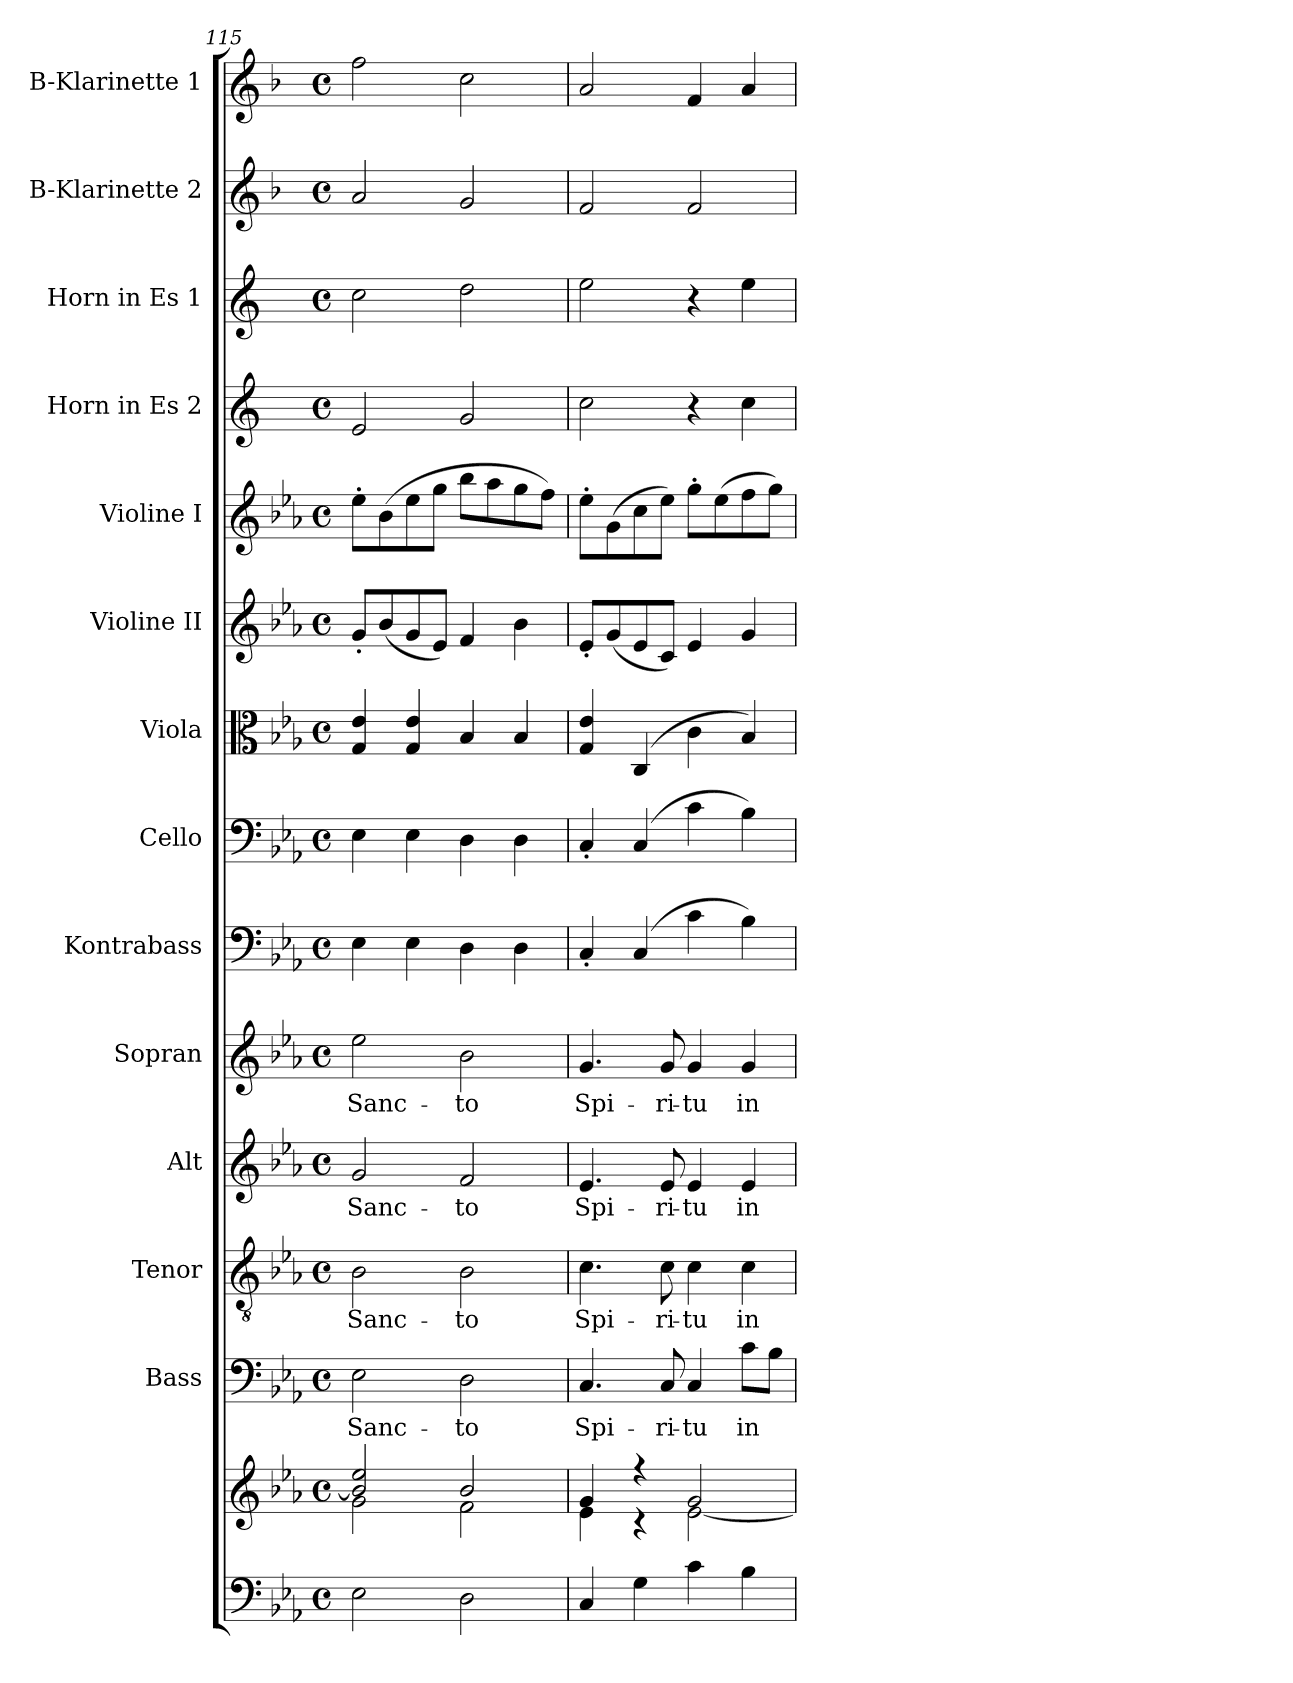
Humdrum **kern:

**kern	**kern	**kern	**text	**kern	**text	**kern	**text	**kern	**text	**kern	**kern	**kern	**kern	**kern	**kern	**kern	**kern	**kern
*part14	*part14	*part13	*part13	*part12	*part12	*part11	*part11	*part10	*part10	*part9	*part8	*part7	*part6	*part5	*part4	*part3	*part2	*part1
*staff15	*staff14	*staff13	*staff13	*staff12	*staff12	*staff11	*staff11	*staff10	*staff10	*staff9	*staff8	*staff7	*staff6	*staff5	*staff4	*staff3	*staff2	*staff1
*	*	*I"Bass	*	*I"Tenor	*	*I"Alt	*	*I"Sopran	*	*I"Kontrabass	*I"Cello	*I"Viola	*I"Violine II	*I"Violine I	*I"Horn in Es 2	*I"Horn in Es 1	*I"B-Klarinette 2	*I"B-Klarinette 1
*	*	*I'B.	*	*I'T.	*	*I'A.	*	*I'S.	*	*I'Kb.	*	*I'Vla.	*I'Vl. II	*I'Vl. I	*I'Hrn. 2	*I'Hrn. 1	*I'Kl. 2	*I'Kl. 1
*clefF4	*clefG2	*clefF4	*	*clefGv2	*	*clefG2	*	*clefG2	*	*clefF4	*clefF4	*clefC3	*clefG2	*clefG2	*clefG2	*clefG2	*clefG2	*clefG2
*	*	*	*	*	*	*	*	*	*	*ITrd7c12	*	*	*	*	*ITrd5c9	*ITrd5c9	*ITrd1c2	*ITrd1c2
*k[b-e-a-]	*k[b-e-a-]	*k[b-e-a-]	*	*k[b-e-a-]	*	*k[b-e-a-]	*	*k[b-e-a-]	*	*k[b-e-a-]	*k[b-e-a-]	*k[b-e-a-]	*k[b-e-a-]	*k[b-e-a-]	*k[b-e-a-]	*k[b-e-a-]	*k[b-e-a-]	*k[b-e-a-]
*E-:	*E-:	*E-:	*	*E-:	*	*E-:	*	*E-:	*	*E-:	*E-:	*E-:	*E-:	*E-:	*E-:	*E-:	*E-:	*E-:
*M4/4	*M4/4	*M4/4	*	*M4/4	*	*M4/4	*	*M4/4	*	*M4/4	*M4/4	*M4/4	*M4/4	*M4/4	*M4/4	*M4/4	*M4/4	*M4/4
*met(c)	*met(c)	*met(c)	*	*met(c)	*	*met(c)	*	*met(c)	*	*met(c)	*met(c)	*met(c)	*met(c)	*met(c)	*met(c)	*met(c)	*met(c)	*met(c)
=115	=115	=115	=115	=115	=115	=115	=115	=115	=115	=115	=115	=115	=115	=115	=115	=115	=115	=115
*	*^	*	*	*	*	*	*	*	*	*	*	*	*	*	*	*	*	*
!	!	!	!	!LO:LY:b	!	!LO:LY:b	!	!LO:LY:b	!	!LO:LY:b	!	!	!	!	!	!	!	!	!
2E-\	2b-/] 2ee-/	2g\	2E-\	Sanc-	2B-\	Sanc-	2g/	Sanc-	2ee-\	Sanc-	4EE-\	4E-\	4G/ 4e-/	8g'</L	8ee-'>\L	2G/	2e-\	2g/	2ee-\
.	.	.	.	.	.	.	.	.	.	.	.	.	.	(<8b-/	(>8b-\	.	.	.	.
.	.	.	.	.	.	.	.	.	.	.	4EE-\	4E-\	4G/ 4e-/	8g/	8ee-\	.	.	.	.
.	.	.	.	.	.	.	.	.	.	.	.	.	.	8e-/J)	8gg\J	.	.	.	.
!	!	!	!	!LO:LY:b	!	!LO:LY:b	!	!LO:LY:b	!	!LO:LY:b	!	!	!	!	!	!	!	!	!
2D\	2b-/	2f\	2D\	-to	2B-\	-to	2f/	-to	2b-\	-to	4DD\	4D\	4B-/	4f/	8bb-\L	2B-/	2f\	2f/	2b-\
.	.	.	.	.	.	.	.	.	.	.	.	.	.	.	8aa-\	.	.	.	.
.	.	.	.	.	.	.	.	.	.	.	4DD\	4D\	4B-/	4b-\	8gg\	.	.	.	.
.	.	.	.	.	.	.	.	.	.	.	.	.	.	.	8ff\J)	.	.	.	.
!!LO:PB:g=z
=116	=116	=116	=116	=116	=116	=116	=116	=116	=116	=116	=116	=116	=116	=116	=116	=116	=116	=116	=116
!	!	!	!	!LO:LY:b	!	!LO:LY:b	!	!LO:LY:b	!	!LO:LY:b	!	!	!	!	!	!	!	!	!
4C/	4g/	4e-\	4.C/	Spi-	4.c\	Spi-	4.e-/	Spi-	4.g/	Spi-	4CC'</	4C'</	4G/ 4e-/	8e-'</L	8ee-'>\L	2e-\	2g\	2e-/	2g/
.	.	.	.	.	.	.	.	.	.	.	.	.	.	(<8g/	(>8g\	.	.	.	.
4G\	4r	4r	.	.	.	.	.	.	.	.	(4CC/	(4C/	(4C/	8e-/	8cc\	.	.	.	.
!	!	!	!	!LO:LY:b	!	!LO:LY:b	!	!LO:LY:b	!	!LO:LY:b	!	!	!	!	!	!	!	!	!
.	.	.	8C/	-ri-	8c\	-ri-	8e-/	-ri-	8g/	-ri-	.	.	.	8c/J)	8ee-\J)	.	.	.	.
!	!	!	!	!LO:LY:b	!	!LO:LY:b	!	!LO:LY:b	!	!LO:LY:b	!	!	!	!	!	!	!	!	!
4c\	2g/	[<2e-\	4C/	-tu	4c\	-tu	4e-/	-tu	4g/	-tu	4C\	4c\	4c\	4e-/	8gg'>\L	4r	4r	2e-/	4e-/
.	.	.	.	.	.	.	.	.	.	.	.	.	.	.	(>8ee-\	.	.	.	.
!	!	!	!	!LO:LY:b	!	!LO:LY:b	!	!LO:LY:b	!	!LO:LY:b	!	!	!	!	!	!	!	!	!
4B-\	.	.	8c\L	in	4c\	in	4e-/	in	4g/	in	4BB-\)	4B-\)	4B-/)	4g/	8ff\	4e-\	4g\	.	4g/
.	.	.	8B-\J	.	.	.	.	.	.	.	.	.	.	.	8gg\J)	.	.	.	.
*	*v	*v	*	*	*	*	*	*	*	*	*	*	*	*	*	*	*	*	*
=	=	=	=	=	=	=	=	=	=	=	=	=	=	=	=	=	=	=
*-	*-	*-	*-	*-	*-	*-	*-	*-	*-	*-	*-	*-	*-	*-	*-	*-	*-	*-
